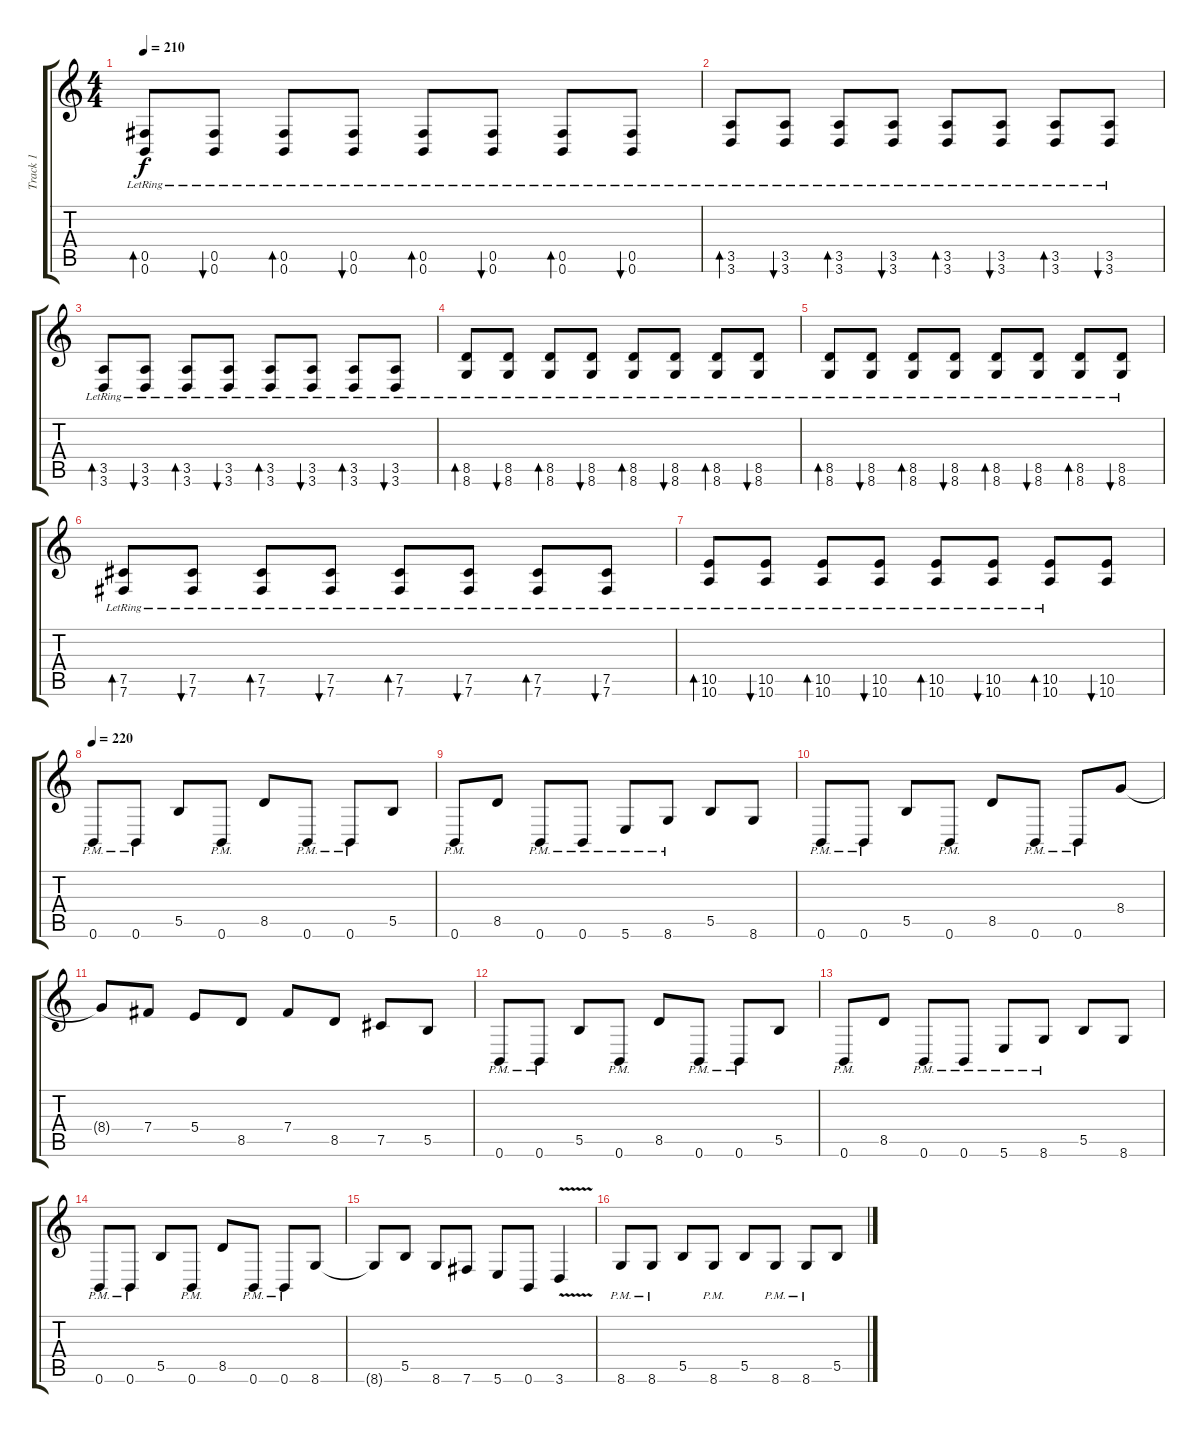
\track ("Track 1" "Track 1") {instrument overdrivenguitar}
\staff {score tabs}
\tuning (Db4 Ab3 E3 B2 Gb2 B1) {hide}
\ts (4 4)
\tempo 210
\clef g2
\ks c
(0.5{lr} 0.6{lr}).8{bd 60 dy f} (0.5{lr} 0.6{lr}).8{bu 60} (0.5{lr} 0.6{lr}).8{bd 60} (0.5{lr} 0.6{lr}).8{bu 60} (0.5{lr} 0.6{lr}).8{bd 60} (0.5{lr} 0.6{lr}).8{bu 60} (0.5{lr} 0.6{lr}).8{bd 60} (0.5{lr} 0.6{lr}).8{bu 60} |
(3.5{lr} 3.6{lr}).8{bd 60} (3.5{lr} 3.6{lr}).8{bu 60} (3.5{lr} 3.6{lr}).8{bd 60} (3.5{lr} 3.6{lr}).8{bu 60} (3.5{lr} 3.6{lr}).8{bd 60} (3.5{lr} 3.6{lr}).8{bu 60} (3.5{lr} 3.6{lr}).8{bd 60} (3.5{lr} 3.6{lr}).8{bu 60} |
(3.5{lr} 3.6{lr}).8{bd 60} (3.5{lr} 3.6{lr}).8{bu 60} (3.5{lr} 3.6{lr}).8{bd 60} (3.5{lr} 3.6{lr}).8{bu 60} (3.5{lr} 3.6{lr}).8{bd 60} (3.5{lr} 3.6{lr}).8{bu 60} (3.5{lr} 3.6{lr}).8{bd 60} (3.5{lr} 3.6{lr}).8{bu 60} |
(8.5{lr} 8.6{lr}).8{bd 60} (8.5{lr} 8.6{lr}).8{bu 60} (8.5{lr} 8.6{lr}).8{bd 60} (8.5{lr} 8.6{lr}).8{bu 60} (8.5{lr} 8.6{lr}).8{bd 60} (8.5{lr} 8.6{lr}).8{bu 60} (8.5{lr} 8.6{lr}).8{bd 60} (8.5{lr} 8.6{lr}).8{bu 60} |
(8.5{lr} 8.6{lr}).8{bd 60} (8.5{lr} 8.6{lr}).8{bu 60} (8.5{lr} 8.6{lr}).8{bd 60} (8.5{lr} 8.6{lr}).8{bu 60} (8.5{lr} 8.6{lr}).8{bd 60} (8.5{lr} 8.6{lr}).8{bu 60} (8.5{lr} 8.6{lr}).8{bd 60} (8.5{lr} 8.6{lr}).8{bu 60} |
(7.5{lr} 7.6{lr}).8{bd 60} (7.5{lr} 7.6{lr}).8{bu 60} (7.5{lr} 7.6{lr}).8{bd 60} (7.5{lr} 7.6{lr}).8{bu 60} (7.5{lr} 7.6{lr}).8{bd 60} (7.5{lr} 7.6{lr}).8{bu 60} (7.5{lr} 7.6{lr}).8{bd 60} (7.5{lr} 7.6{lr}).8{bu 60} |
(10.5{lr} 10.6{lr}).8{bd 60} (10.5{lr} 10.6{lr}).8{bu 60} (10.5{lr} 10.6{lr}).8{bd 60} (10.5{lr} 10.6{lr}).8{bu 60} (10.5{lr} 10.6{lr}).8{bd 60} (10.5{lr} 10.6{lr}).8{bu 60} (10.5{lr} 10.6{lr}).8{bd 60} (10.5 10.6).8{bu 60} |
\tempo 220
0.6{pm}.8 0.6{pm}.8 5.5.8 0.6{pm}.8 8.5.8 0.6{pm}.8 0.6{pm}.8 5.5.8 |
0.6{pm}.8 8.5.8 0.6{pm}.8 0.6{pm}.8 5.6{pm}.8 8.6{pm}.8 5.5.8 8.6.8 |
0.6{pm}.8 0.6{pm}.8 5.5.8 0.6{pm}.8 8.5.8 0.6{pm}.8 0.6{pm}.8 8.4.8 |
8.4{t}.8 7.4.8 5.4.8 8.5.8 7.4.8 8.5.8 7.5.8 5.5.8 |
0.6{pm}.8 0.6{pm}.8 5.5.8 0.6{pm}.8 8.5.8 0.6{pm}.8 0.6{pm}.8 5.5.8 |
0.6{pm}.8 8.5.8 0.6{pm}.8 0.6{pm}.8 5.6{pm}.8 8.6{pm}.8 5.5.8 8.6.8 |
0.6{pm}.8 0.6{pm}.8 5.5.8 0.6{pm}.8 8.5.8 0.6{pm}.8 0.6{pm}.8 8.6.8 |
8.6{t}.8 5.5.8 8.6.8 7.6.8 5.6.8 0.6.8 3.6{v}.4 |
8.6{pm}.8 8.6{pm}.8 5.5.8 8.6{pm}.8 5.5.8 8.6{pm}.8 8.6{pm}.8 5.5.8
